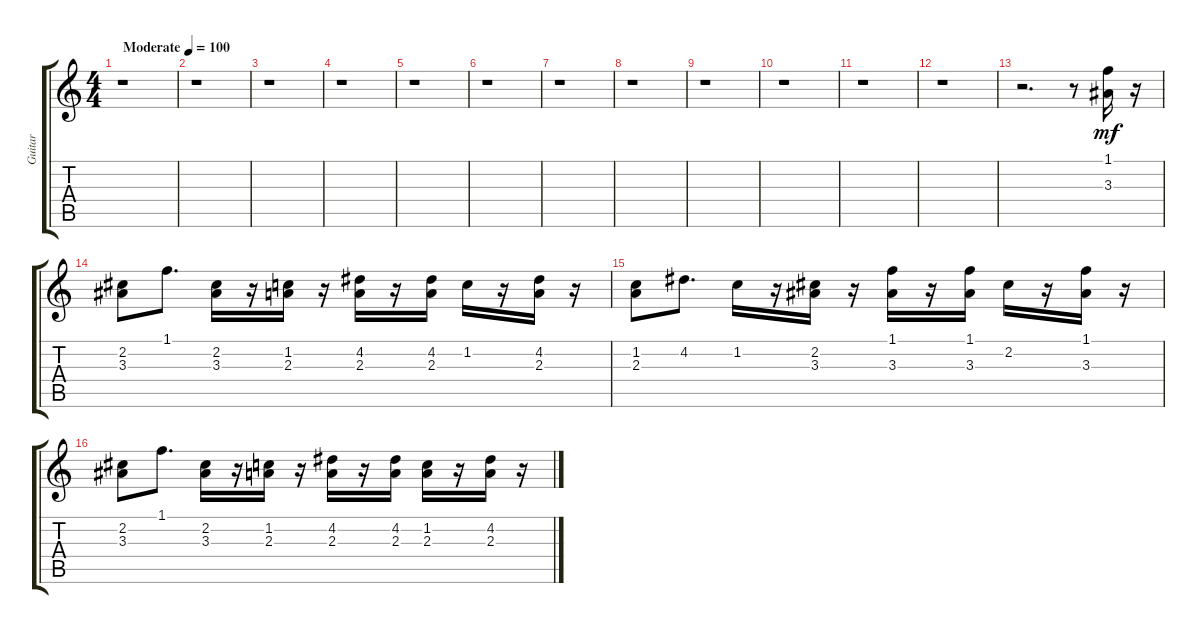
\track ("Guitar" "Guitar") {instrument electricguitarjazz}
\staff {score tabs}
\tuning (E4 B3 G3 D3 A2 E2) {hide}
\ts (4 4)
\tempo (100 "Moderate")
\clef g2
\ks c
r.1{dy mf instrument electricguitarjazz} |
r.1 |
r.1 |
r.1 |
r.1 |
r.1 |
r.1 |
r.1 |
r.1 |
r.1 |
r.1 |
r.1 |
r.2{d} r.8 (1.1 3.3).16 r.16 |
(2.2 3.3).8 1.1.8{d} (2.2 3.3).16 r.16 (1.2 2.3).16 r.16 (4.2 2.3).16 r.16 (4.2 2.3).16 1.2.16 r.16 (4.2 2.3).16 r.16 |
(1.2 2.3).8 4.2.8{d} 1.2.16 r.16 (2.2 3.3).16 r.16 (1.1 3.3).16 r.16 (1.1 3.3).16 2.2.16 r.16 (1.1 3.3).16 r.16 |
(2.2 3.3).8 1.1.8{d} (2.2 3.3).16 r.16 (1.2 2.3).16 r.16 (4.2 2.3).16 r.16 (4.2 2.3).16 (1.2 2.3).16 r.16 (4.2 2.3).16 r.16
